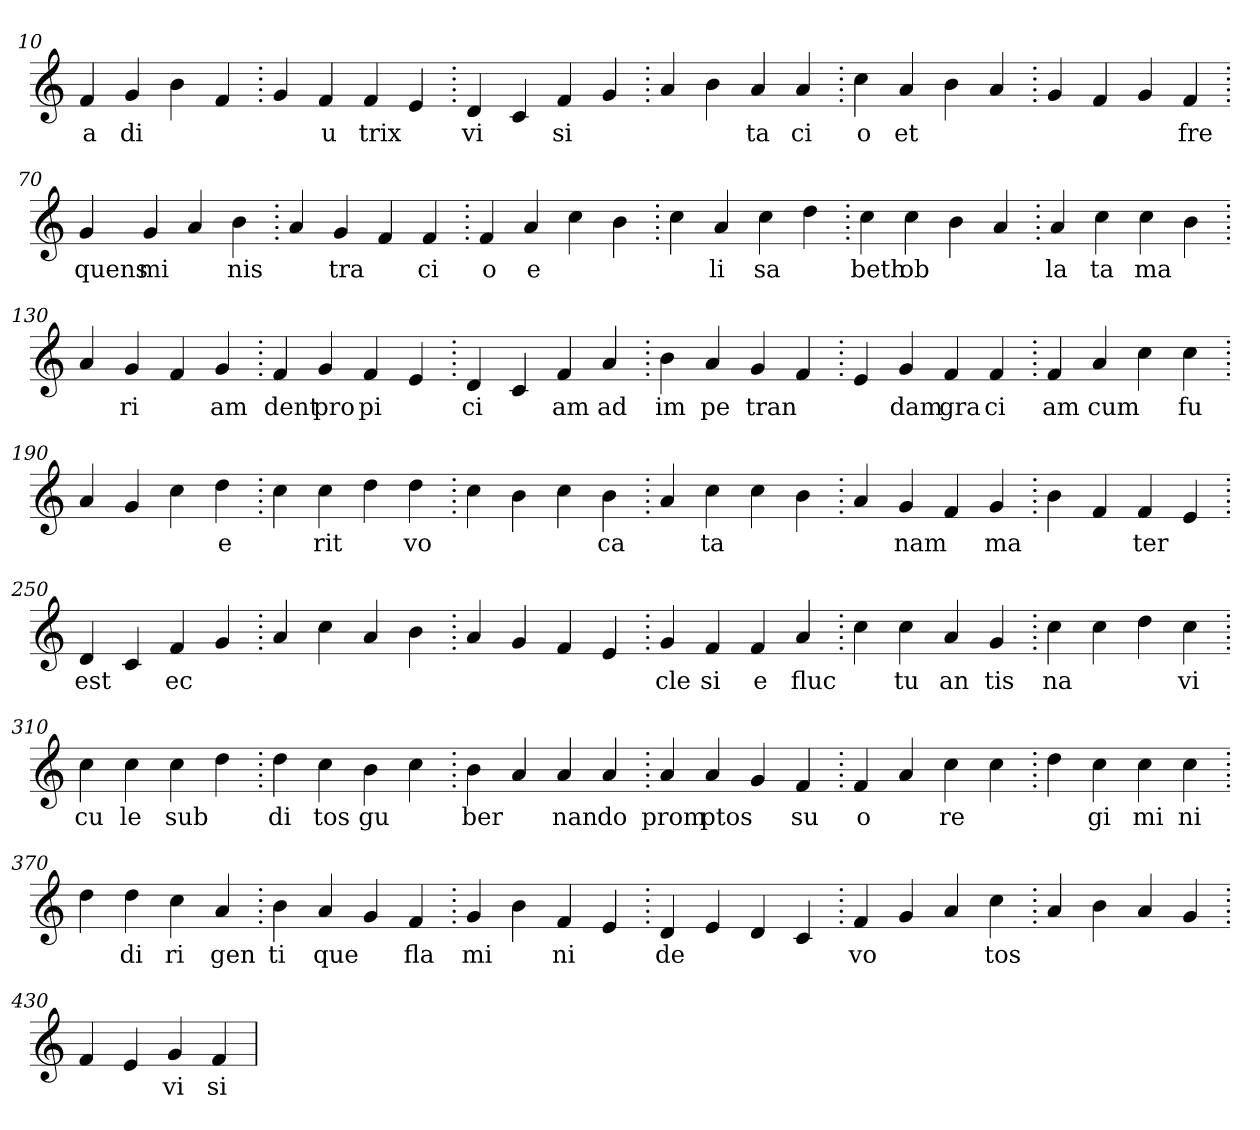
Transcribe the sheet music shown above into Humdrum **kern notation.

**kern	**text
*part1	*part1
*staff1	*staff1
*clefG2	*
=10.	=10.
4f	a
4g	di
4b	.
4f	.
=20.	=20.
4g	.
4f	u
4f	trix
4e	.
=30.	=30.
4d	vi
4c	.
4f	si
4g	.
=40.	=40.
4a	.
4b	.
4a	ta
4a	ci
=50.	=50.
4cc	o
4a	et
4b	.
4a	.
=60.	=60.
4g	.
4f	.
4g	.
4f	fre
=70.	=70.
4g	quens
4g	mi
4a	.
4b	nis
=80.	=80.
4a	.
4g	tra
4f	.
4f	ci
=90.	=90.
4f	o
4a	e
4cc	.
4b	.
=100.	=100.
4cc	.
4a	li
4cc	sa
4dd	.
=110.	=110.
4cc	beth
4cc	ob
4b	.
4a	.
=120.	=120.
4a	la
4cc	ta
4cc	ma
4b	.
=130.	=130.
4a	.
4g	ri
4f	.
4g	am
=140.	=140.
4f	dent
4g	pro
4f	pi
4e	.
=150.	=150.
4d	ci
4c	.
4f	am
4a	ad
=160.	=160.
4b	im
4a	pe
4g	tran
4f	.
=170.	=170.
4e	.
4g	dam
4f	gra
4f	ci
=180.	=180.
4f	am
4a	cum
4cc	.
4cc	fu
=190.	=190.
4a	.
4g	.
4cc	.
4dd	e
=200.	=200.
4cc	.
4cc	rit
4dd	.
4dd	vo
=210.	=210.
4cc	.
4b	.
4cc	.
4b	ca
=220.	=220.
4a	.
4cc	ta
4cc	.
4b	.
=230.	=230.
4a	.
4g	nam
4f	.
4g	ma
=240.	=240.
4b	.
4f	.
4f	ter
4e	.
=250.	=250.
4d	est
4c	.
4f	ec
4g	.
=260.	=260.
4a	.
4cc	.
4a	.
4b	.
=270.	=270.
4a	.
4g	.
4f	.
4e	.
=280.	=280.
4g	cle
4f	si
4f	e
4a	fluc
=290.	=290.
4cc	.
4cc	tu
4a	an
4g	tis
=300.	=300.
4cc	na
4cc	.
4dd	.
4cc	vi
=310.	=310.
4cc	cu
4cc	le
4cc	sub
4dd	.
=320.	=320.
4dd	di
4cc	tos
4b	gu
4cc	.
=330.	=330.
4b	ber
4a	.
4a	nan
4a	do
=340.	=340.
4a	prom
4a	ptos
4g	.
4f	su
=350.	=350.
4f	o
4a	.
4cc	re
4cc	.
=360.	=360.
4dd	.
4cc	gi
4cc	mi
4cc	ni
=370.	=370.
4dd	.
4dd	di
4cc	ri
4a	gen
=380.	=380.
4b	ti
4a	que
4g	.
4f	fla
=390.	=390.
4g	mi
4b	.
4f	ni
4e	.
=400.	=400.
4d	de
4e	.
4d	.
4c	.
=410.	=410.
4f	vo
4g	.
4a	.
4cc	tos
=420.	=420.
4a	.
4b	.
4a	.
4g	.
=430.	=430.
4f	.
4e	.
4g	vi
4f	si
=	=
*-	*-
